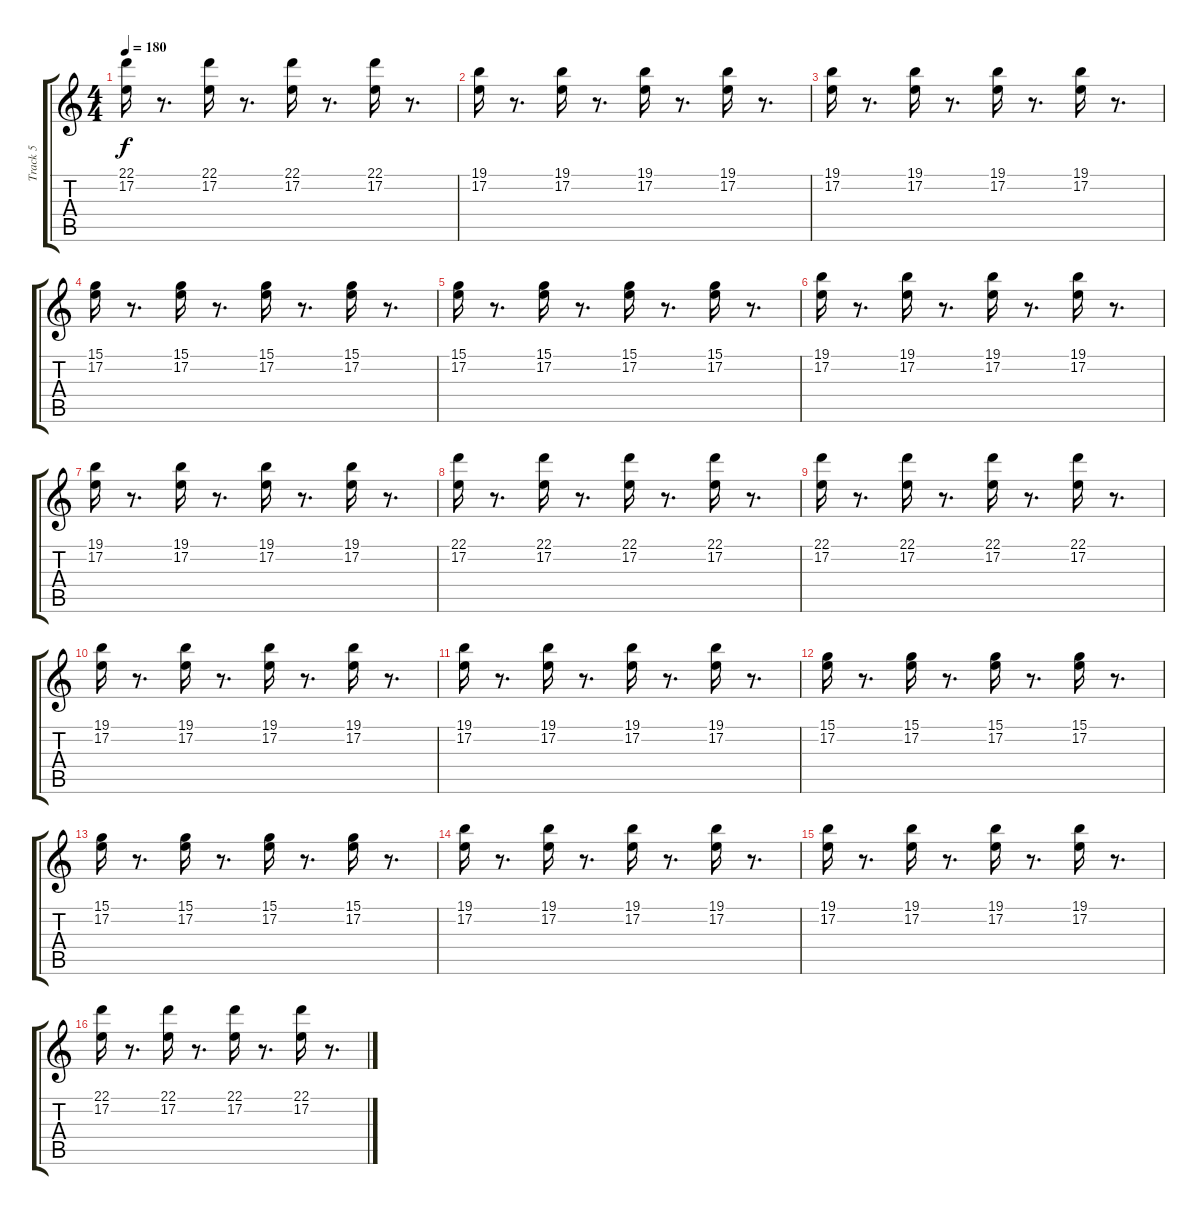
\track ("Track 5" "Track 5") {instrument stringensemble1}
\staff {score tabs}
\tuning (E4 B3 G3 D3 A2 E2) {hide}
\ts (4 4)
\tempo 180
\clef g2
\ks c
(22.1 17.2).16{dy f} r.8{d} (22.1 17.2).16 r.8{d} (22.1 17.2).16 r.8{d} (22.1 17.2).16 r.8{d} |
(19.1 17.2).16 r.8{d} (19.1 17.2).16 r.8{d} (19.1 17.2).16 r.8{d} (19.1 17.2).16 r.8{d} |
(19.1 17.2).16 r.8{d} (19.1 17.2).16 r.8{d} (19.1 17.2).16 r.8{d} (19.1 17.2).16 r.8{d} |
(15.1 17.2).16 r.8{d} (15.1 17.2).16 r.8{d} (15.1 17.2).16 r.8{d} (15.1 17.2).16 r.8{d} |
(15.1 17.2).16 r.8{d} (15.1 17.2).16 r.8{d} (15.1 17.2).16 r.8{d} (15.1 17.2).16 r.8{d} |
(19.1 17.2).16 r.8{d} (19.1 17.2).16 r.8{d} (19.1 17.2).16 r.8{d} (19.1 17.2).16 r.8{d} |
(19.1 17.2).16 r.8{d} (19.1 17.2).16 r.8{d} (19.1 17.2).16 r.8{d} (19.1 17.2).16 r.8{d} |
(22.1 17.2).16 r.8{d} (22.1 17.2).16 r.8{d} (22.1 17.2).16 r.8{d} (22.1 17.2).16 r.8{d} |
(22.1 17.2).16 r.8{d} (22.1 17.2).16 r.8{d} (22.1 17.2).16 r.8{d} (22.1 17.2).16 r.8{d} |
(19.1 17.2).16 r.8{d} (19.1 17.2).16 r.8{d} (19.1 17.2).16 r.8{d} (19.1 17.2).16 r.8{d} |
(19.1 17.2).16 r.8{d} (19.1 17.2).16 r.8{d} (19.1 17.2).16 r.8{d} (19.1 17.2).16 r.8{d} |
(15.1 17.2).16 r.8{d} (15.1 17.2).16 r.8{d} (15.1 17.2).16 r.8{d} (15.1 17.2).16 r.8{d} |
(15.1 17.2).16 r.8{d} (15.1 17.2).16 r.8{d} (15.1 17.2).16 r.8{d} (15.1 17.2).16 r.8{d} |
(19.1 17.2).16 r.8{d} (19.1 17.2).16 r.8{d} (19.1 17.2).16 r.8{d} (19.1 17.2).16 r.8{d} |
(19.1 17.2).16 r.8{d} (19.1 17.2).16 r.8{d} (19.1 17.2).16 r.8{d} (19.1 17.2).16 r.8{d} |
(22.1 17.2).16 r.8{d} (22.1 17.2).16 r.8{d} (22.1 17.2).16 r.8{d} (22.1 17.2).16 r.8{d}
